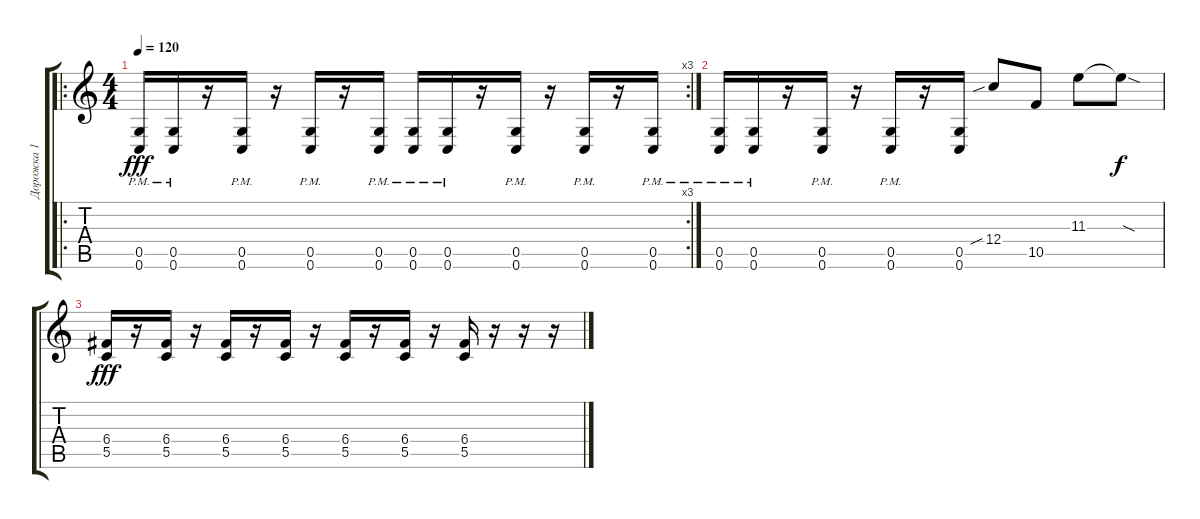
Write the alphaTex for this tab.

\track ("Дорожка 1" "Дорожка 1") {instrument distortionguitar}
\staff {score tabs}
\tuning (D4 A3 F3 C3 G2 C2) {hide}
\ro
\rc 3
\ts (4 4)
\tempo 120
\clef g2
\ks c
(0.5{pm} 0.6{pm}).16{dy fff} (0.5{pm} 0.6{pm}).16 r.16 (0.5{pm} 0.6{pm}).16 r.16 (0.5{pm} 0.6{pm}).16 r.16 (0.5{pm} 0.6{pm}).16 (0.5{pm} 0.6{pm}).16 (0.5{pm} 0.6{pm}).16 r.16 (0.5{pm} 0.6{pm}).16 r.16 (0.5{pm} 0.6{pm}).16 r.16 (0.5{pm} 0.6{pm}).16 |
(0.5{pm} 0.6{pm}).16 (0.5{pm} 0.6{pm}).16 r.16 (0.5{pm} 0.6{pm}).16 r.16 (0.5{pm} 0.6{pm}).16 r.16 (0.5 0.6).16 12.4{sib}.8 10.5.8 11.3.8 11.3{sod t}.8{dy f} |
(6.4 5.5).16{dy fff} r.16 (6.4 5.5).16 r.16 (6.4 5.5).16 r.16 (6.4 5.5).16 r.16 (6.4 5.5).16 r.16 (6.4 5.5).16 r.16 (6.4 5.5).16 r.16 r.16 r.16
